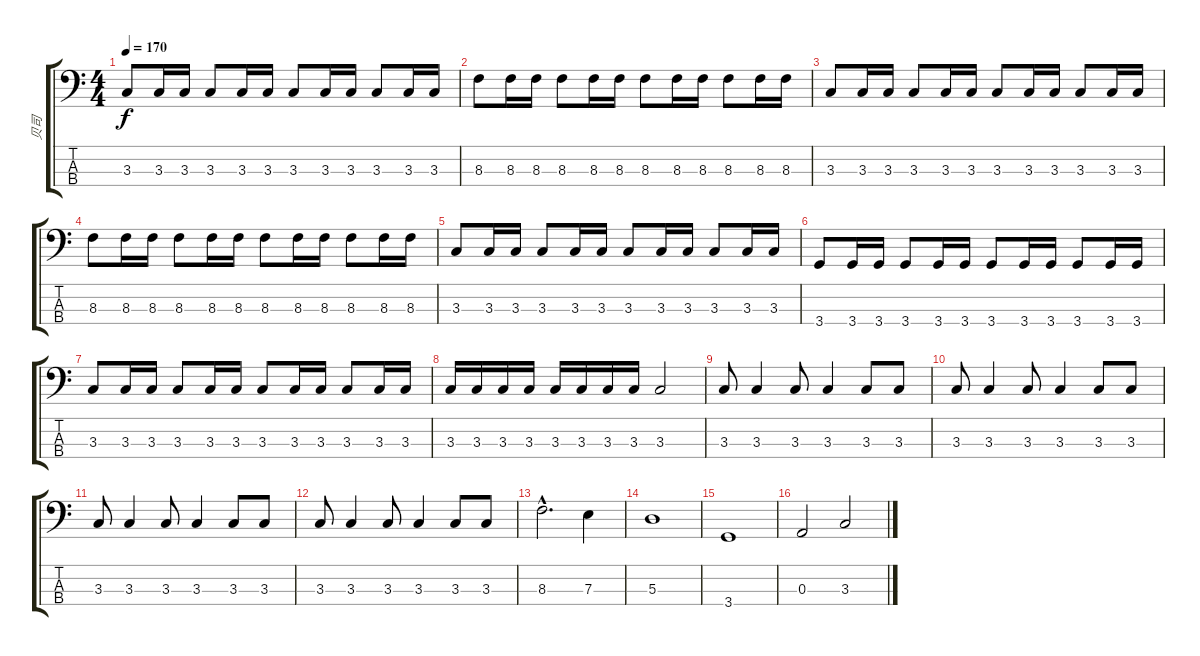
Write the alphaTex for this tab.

\track ("贝司" "贝司") {instrument electricbassfinger}
\staff {score tabs}
\tuning (G2 D2 A1 E1) {hide}
\ts (4 4)
\tempo 170
\clef f4
\ks c
3.3.8{dy f} 3.3.16 3.3.16 3.3.8 3.3.16 3.3.16 3.3.8 3.3.16 3.3.16 3.3.8 3.3.16 3.3.16 |
8.3.8 8.3.16 8.3.16 8.3.8 8.3.16 8.3.16 8.3.8 8.3.16 8.3.16 8.3.8 8.3.16 8.3.16 |
3.3.8 3.3.16 3.3.16 3.3.8 3.3.16 3.3.16 3.3.8 3.3.16 3.3.16 3.3.8 3.3.16 3.3.16 |
8.3.8 8.3.16 8.3.16 8.3.8 8.3.16 8.3.16 8.3.8 8.3.16 8.3.16 8.3.8 8.3.16 8.3.16 |
3.3.8 3.3.16 3.3.16 3.3.8 3.3.16 3.3.16 3.3.8 3.3.16 3.3.16 3.3.8 3.3.16 3.3.16 |
3.4.8 3.4.16 3.4.16 3.4.8 3.4.16 3.4.16 3.4.8 3.4.16 3.4.16 3.4.8 3.4.16 3.4.16 |
3.3.8 3.3.16 3.3.16 3.3.8 3.3.16 3.3.16 3.3.8 3.3.16 3.3.16 3.3.8 3.3.16 3.3.16 |
3.3.16 3.3.16 3.3.16 3.3.16 3.3.16 3.3.16 3.3.16 3.3.16 3.3.2 |
3.3.8 3.3.4 3.3.8 3.3.4 3.3.8 3.3.8 |
3.3.8 3.3.4 3.3.8 3.3.4 3.3.8 3.3.8 |
3.3.8 3.3.4 3.3.8 3.3.4 3.3.8 3.3.8 |
3.3.8 3.3.4 3.3.8 3.3.4 3.3.8 3.3.8 |
8.3{hac}.2{d} 7.3.4 |
5.3.1 |
3.4.1 |
0.3.2 3.3.2
